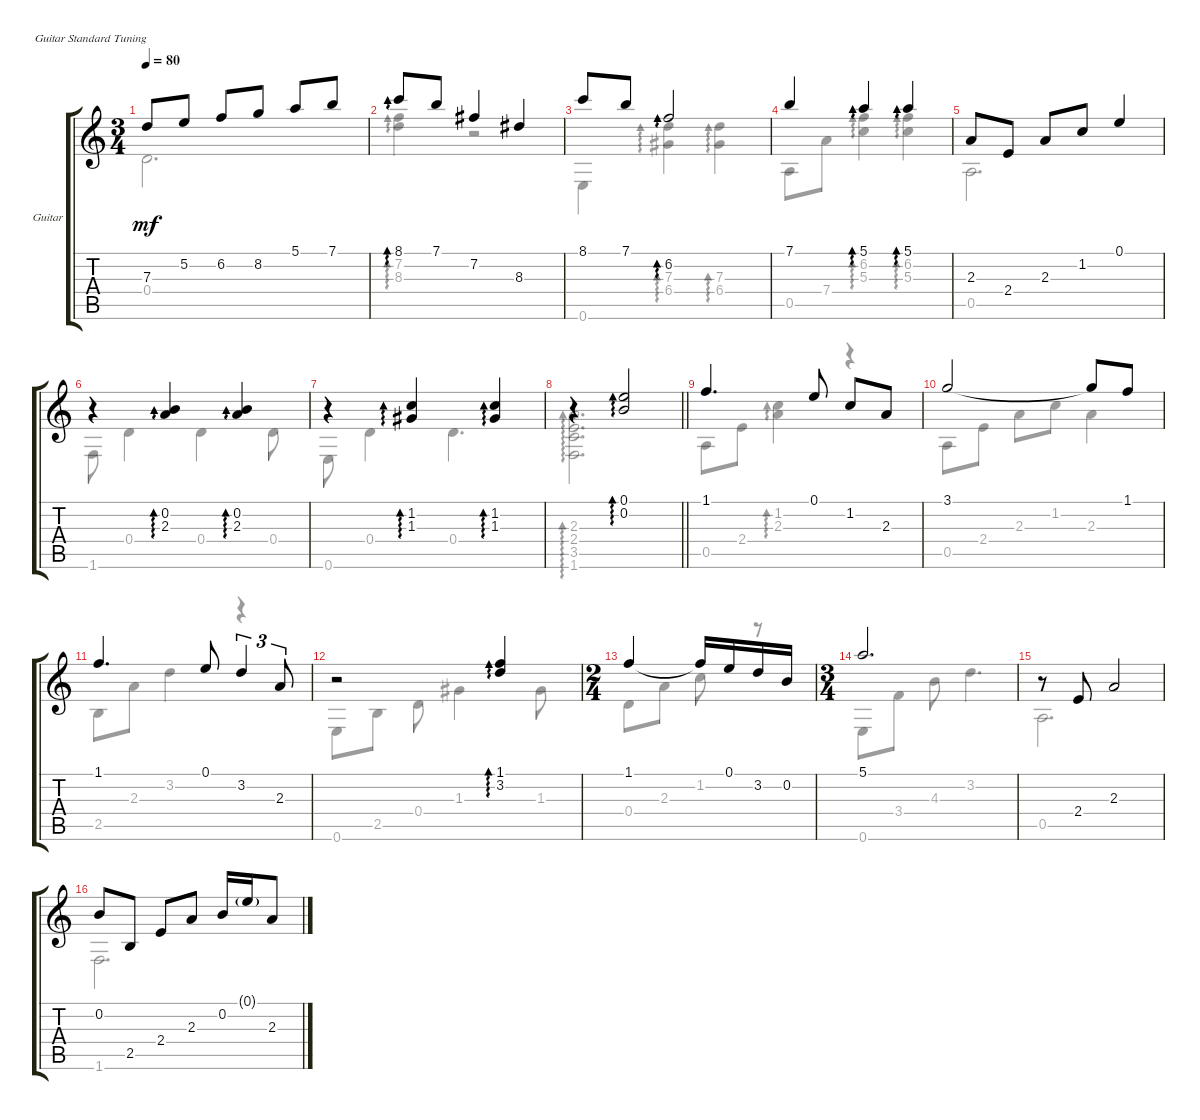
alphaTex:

\bracketExtendMode groupsimilarinstruments
\firstSystemTrackNameOrientation horizontal
\otherSystemsTrackNameOrientation horizontal
\track ("Guitar" "Guitar") {instrument acousticguitarnylon}
\staff {score tabs}
\tuning (E4 B3 G3 D3 A2 E2)
\voice
\ts (3 4)
\tempo 80
\clef g2
\ks c
7.3.8{dy mf} 5.2.8 6.2.8 8.2.8 5.1.8 7.1.8 |
8.1.8{ad 0} 7.1.8 7.2.4 8.3.4 |
8.1.8 7.1.8 6.2.2{ad 0} |
7.1.4 5.1.4{ad 0} 5.1.4{ad 0} |
2.3.8 2.4.8 2.3.8 1.2.8 0.1.4 |
r.4 (0.2 2.3).4{ad 0} (0.2 2.3).4{ad 0} |
r.4 (1.2 1.3).4{ad 0} (1.2 1.3).4{ad 0} |
\barLineRight lightlight
r.4{ad 0} (0.1 0.2).2{ad 0} |
1.1.4{d} 0.1.8 1.2.8 2.3.8 |
3.1.2 3.1{t}.8 1.1.8 |
1.1.4{d} 0.1.8 3.2.4{tu (3 2)} 2.3.8{tu (3 2)} |
r.2 (1.1 3.2).4{ad 0} |
\ts (2 4)
1.1.4 1.1{t}.16 0.1.16 3.2.16 0.2.16 |
\ts (3 4)
5.1.2{d} |
r.8 2.4.8 2.3.2 |
0.2.8 2.5.8 2.4.8 2.3.8 0.2.16 0.1{g}.16 2.3.8
\voice
\clef g2
\ottava regular
\simile none
\ks c
0.4.2{d dy mf} |
(7.2 8.3).4{ad 0} r.2 |
0.6.4 (7.3 6.4).4{ad 0} (7.3 6.4).4{ad 0} |
0.5.8 7.4.8 (6.2 5.3).4{ad 0} (6.2 5.3).4{ad 0} |
0.5.2{d} |
1.6.8 0.4.4 0.4.4 0.4.8 |
0.6.8 0.4.4 0.4.4{d} |
\barLineRight lightlight
(2.3 2.4 3.5 1.6).2{d ad 0} |
0.5.8 2.4.8 (1.2 2.3).4{ad 0} r.4 |
0.5.8 2.4.8 2.3.8 1.2.8 2.3.4 |
2.5.8 2.3.8 3.2.4 r.4 |
0.6.8 2.5.8 0.4.8 1.3.4 1.3.8 |
0.4.8 2.3.8 1.2.8 r.8 |
0.6.8 3.4.8 4.3.8 3.2.4{d} |
0.5.2{d} |
1.6.2{d}
